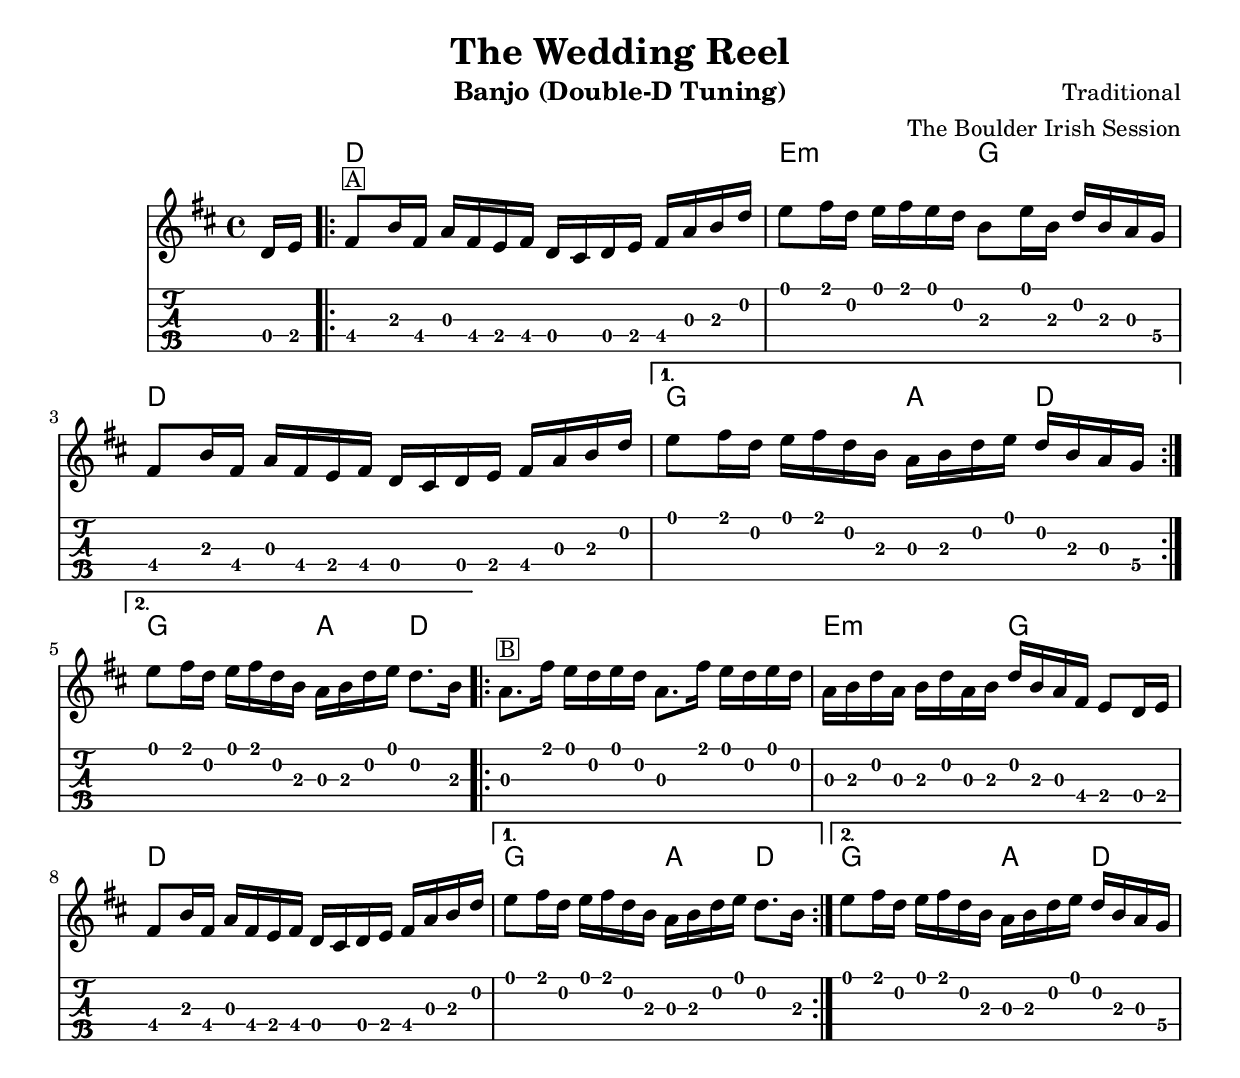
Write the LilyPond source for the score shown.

\version "2.18.2"
\language "english"

\version "2.18.2"
\language "english"

theWeddingReelMelodyA = \relative c' {
  \partial 8
  d16 e
  \repeat volta 2 {
    | fs8^\markup {\box A} b16 fs a fs e fs d16 cs d e fs a b d
    | e8 fs16 d e fs e d b8 e16 b d b a g

    | fs8 b16 fs a fs e fs d16 cs d e fs a b d
  }
  \alternative {
    { | e8 fs16 d e fs d b a16 b d e d b a g }
    { | e'8 fs16 d e fs d b a16 b d e d8. b16 }
  }
}

theWeddingReelMelodyB = \relative c'' {
  \repeat volta 2 {
    | a8.^\markup {\box B} fs'16 e d e d a8. fs'16 e d e d
    | a16 b d a b d a b d16 b a fs e8 d16 e

    | fs8 b16 fs a fs e fs d16 cs d e fs a b d
  }
  \alternative {
    { | e8 fs16 d e fs d b a16 b d e d8. b16 }
    { | e8 fs16 d e fs d b a16 b d e d b a g }
  }
}

theWeddingReelMelody = {
  \key d \major
  \time 4/4

  \theWeddingReelMelodyA
  \theWeddingReelMelodyB
}

theWeddingReelHarmonyPart = \chordmode {
  \repeat volta 2 {
    | d2 d2
    | e2:min g2
    | d2 d2

  }
  \alternative {
    { | g2 a4 d4 }
    { | g2 a4 d4 }
  }
}


theWeddingReelHarmony = {
  s8
  \theWeddingReelHarmonyPart
  \theWeddingReelHarmonyPart
}

\version "2.18.2"
\language "english"

%% Clawhammer banjo tunings. Double-D is just Double-C capoed up one position.

banjo-double-c-tuning = \stringTuning <g c g c' d'>
banjo-double-d-tuning = \stringTuning <a d a d' e'>


\book {
  \header {
    title = "The Wedding Reel"
    instrument = "Banjo (Double-D Tuning)"
    composer = "Traditional"
    arranger = "The Boulder Irish Session"
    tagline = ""
  }

  \score {
    <<
      \new ChordNames {
        \set chordChanges = ##t
        \theWeddingReelHarmony
      }
      \new Staff {
        \clef treble
        \theWeddingReelMelody
      }
      \new TabStaff \with {
        stringTunings = #banjo-double-d-tuning
      } {
        \transpose c c, \theWeddingReelMelody
      }
    >>
    \layout {}
  }
}
